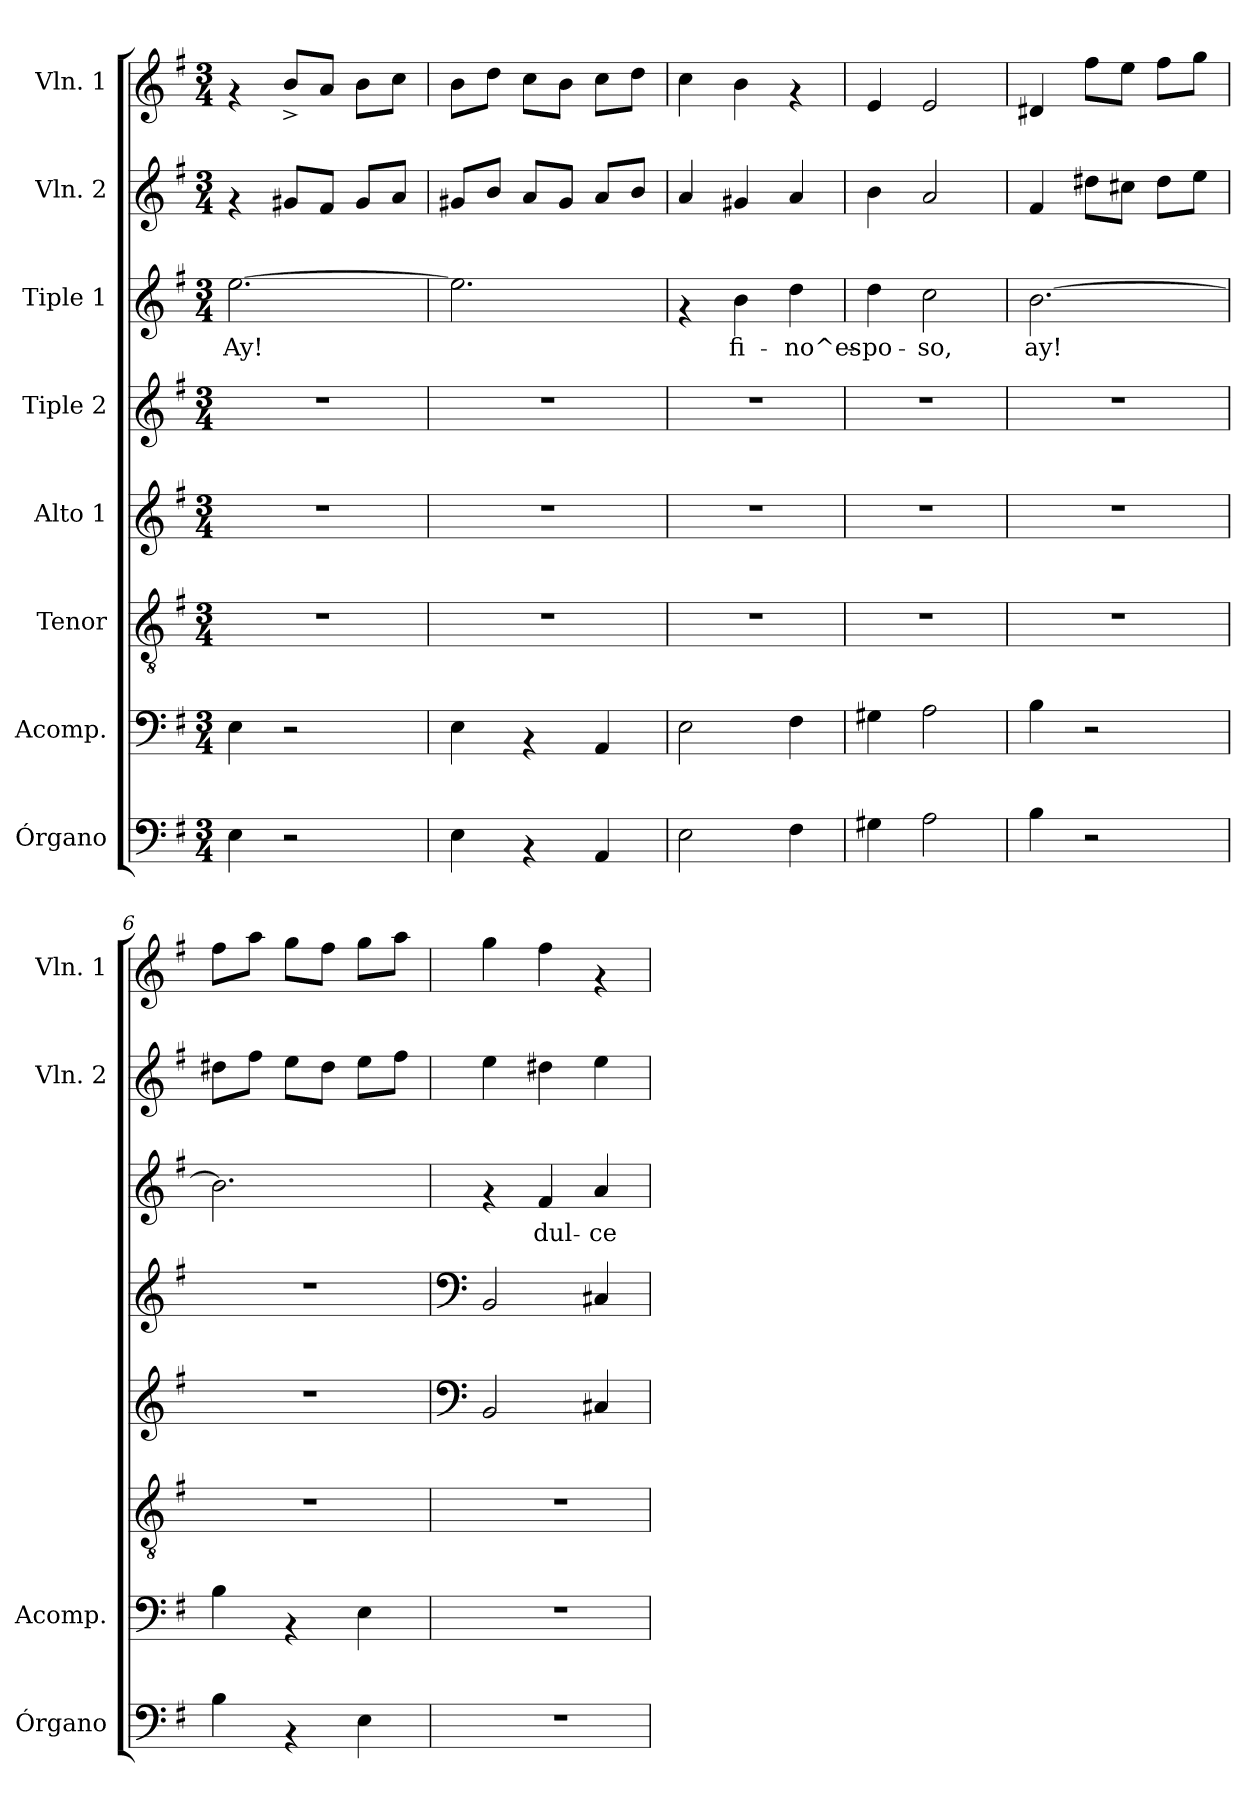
**kern	**kern	**kern	**kern	**kern	**kern	**text	**kern	**kern
*part8	*part7	*part6	*part5	*part4	*part3	*part3	*part2	*part1
*staff8	*staff7	*staff6	*staff5	*staff4	*staff3	*staff3	*staff2	*staff1
*I"Órgano	*I"Acomp.	*I"Tenor	*I"Alto 1	*I"Tiple 2	*I"Tiple 1	*	*I"Vln. 2	*I"Vln. 1
*I'Órgano	*I'Acomp.	*	*	*	*	*	*I'Vln. 2	*I'Vln. 1
!!LO:PB:g=z
*clefF4	*clefF4	*clefGv2	*clefG2	*clefG2	*clefG2	*	*clefG2	*clefG2
*k[f#]	*k[f#]	*k[f#]	*k[f#]	*k[f#]	*k[f#]	*	*k[f#]	*k[f#]
*G:	*G:	*G:	*G:	*G:	*G:	*	*G:	*G:
*M3/4	*M3/4	*M3/4	*M3/4	*M3/4	*M3/4	*	*M3/4	*M3/4
=1	=1	=1	=1	=1	=1	=1	=1	=1
!	!	!	!	!	!	!LO:LY:b	!	!
4E\	4E\	2.r	2.r	2.r	[>2.ee\	Ay!	4rf	4rf
2r	2r	.	.	.	.	.	8g#X/L	8b^</L
.	.	.	.	.	.	.	8f#/J	8a/J
.	.	.	.	.	.	.	8g#/L	8b\L
.	.	.	.	.	.	.	8a/J	8cc\J
=2	=2	=2	=2	=2	=2	=2	=2	=2
4E\	4E\	2.r	2.r	2.r	2.ee\]	.	8g#X/L	8b\L
.	.	.	.	.	.	.	8b/J	8dd\J
4rAA	4rAA	.	.	.	.	.	8a/L	8cc\L
.	.	.	.	.	.	.	8g#/J	8b\J
4AA/	4AA/	.	.	.	.	.	8a/L	8cc\L
.	.	.	.	.	.	.	8b/J	8dd\J
=3	=3	=3	=3	=3	=3	=3	=3	=3
2E\	2E\	2.r	2.r	2.r	4rf	.	4a/	4cc\
!	!	!	!	!	!	!LO:LY:b	!	!
.	.	.	.	.	4b\	fi-	4g#X/	4b\
!	!	!	!	!	!	!LO:LY:b	!	!
4F#\	4F#\	.	.	.	4dd\	-no^es-	4a/	4rf
=4	=4	=4	=4	=4	=4	=4	=4	=4
!	!	!	!	!	!	!LO:LY:b	!	!
4G#X\	4G#X\	2.r	2.r	2.r	4dd\	-po-	4b\	4e/
!	!	!	!	!	!	!LO:LY:b	!	!
2A\	2A\	.	.	.	2cc\	-so,	2a/	2e/
=5	=5	=5	=5	=5	=5	=5	=5	=5
!	!	!	!	!	!	!LO:LY:b	!	!
4B\	4B\	2.r	2.r	2.r	[>2.b\	ay!	4f#/	4d#X/
2r	2r	.	.	.	.	.	8dd#X\L	8ff#\L
.	.	.	.	.	.	.	8cc#X\J	8ee\J
.	.	.	.	.	.	.	8dd#\L	8ff#\L
.	.	.	.	.	.	.	8ee\J	8gg\J
=6	=6	=6	=6	=6	=6	=6	=6	=6
4B\	4B\	2.r	2.r	2.r	2.b\]	.	8dd#X\L	8ff#\L
.	.	.	.	.	.	.	8ff#\J	8aa\J
4rAA	4rAA	.	.	.	.	.	8ee\L	8gg\L
.	.	.	.	.	.	.	8dd#\J	8ff#\J
4E\	4E\	.	.	.	.	.	8ee\L	8gg\L
.	.	.	.	.	.	.	8ff#\J	8aa\J
!!LO:PB:g=z
=7	=7	=7	=7	=7	=7	=7	=7	=7
*	*	*	*clefF4	*clefF4	*	*	*	*
2.r	2.r	2.r	2BB/	2BB/	4rf	.	4ee\	4gg\
!	!	!	!	!	!	!LO:LY:b	!	!
.	.	.	.	.	4f#/	dul-	4dd#X\	4ff#\
!	!	!	!	!	!	!LO:LY:b	!	!
.	.	.	4C#X/	4C#X/	4a/	-ce	4ee\	4rf
=	=	=	=	=	=	=	=	=
*-	*-	*-	*-	*-	*-	*-	*-	*-
